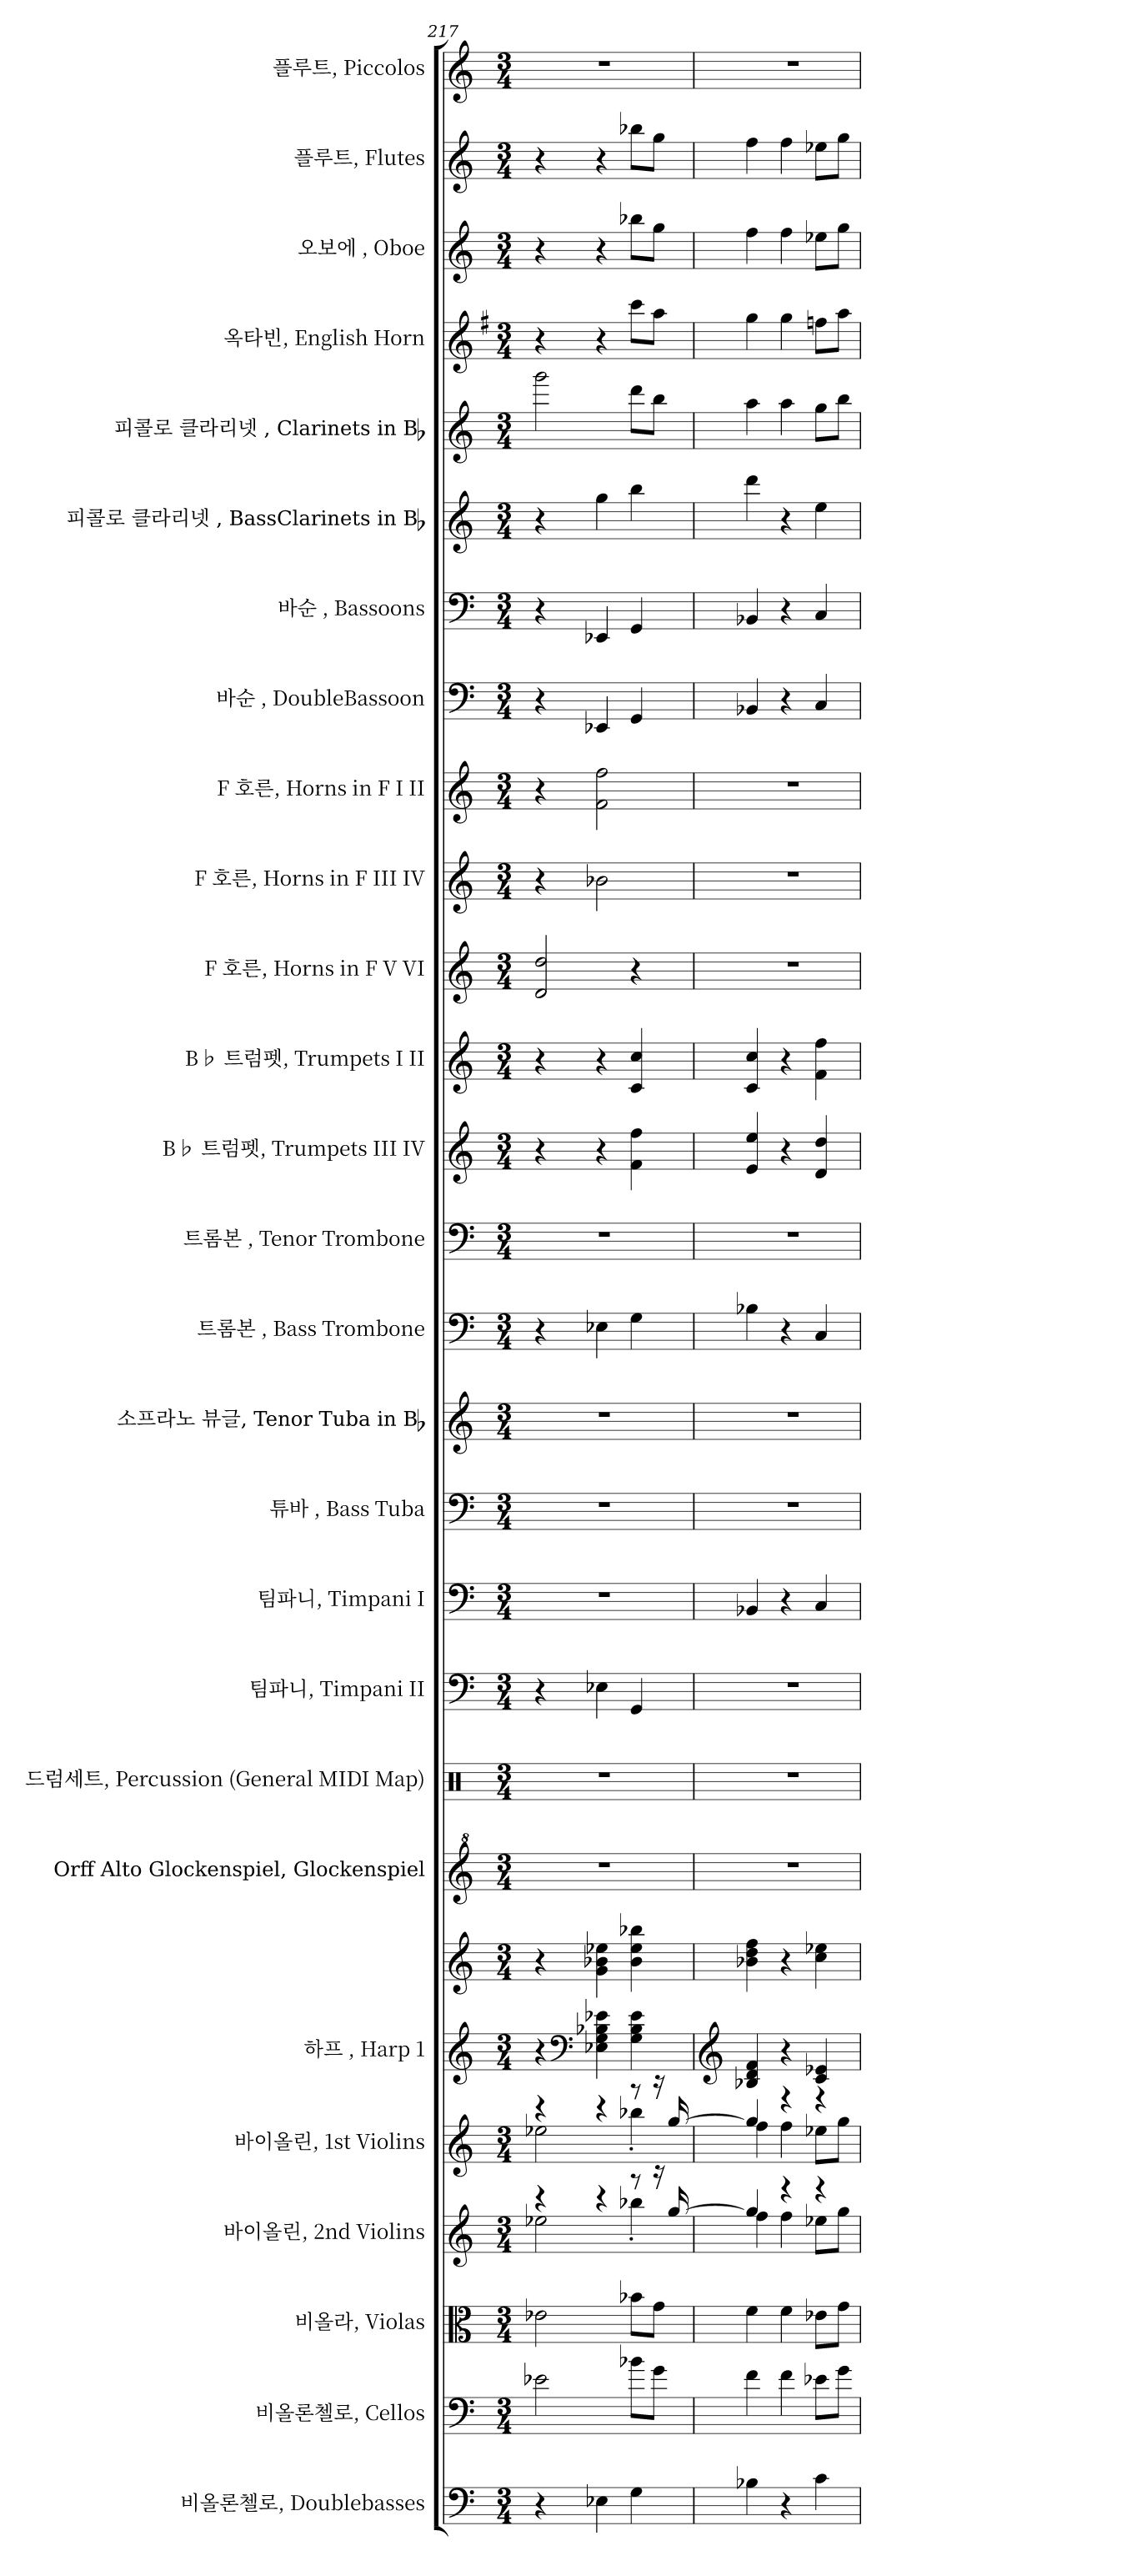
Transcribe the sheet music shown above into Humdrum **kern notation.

**kern	**kern	**kern	**kern	**kern	**kern	**kern	**kern	**kern	**kern	**kern	**kern	**kern	**kern	**kern	**kern	**kern	**kern	**kern	**kern	**kern	**kern	**kern	**kern	**kern	**kern	**kern	**kern
*part27	*part26	*part25	*part24	*part23	*part22	*part22	*part21	*part20	*part19	*part18	*part17	*part16	*part15	*part14	*part13	*part12	*part11	*part10	*part9	*part8	*part7	*part6	*part5	*part4	*part3	*part2	*part1
*staff28	*staff27	*staff26	*staff25	*staff24	*staff23	*staff22	*staff21	*staff20	*staff19	*staff18	*staff17	*staff16	*staff15	*staff14	*staff13	*staff12	*staff11	*staff10	*staff9	*staff8	*staff7	*staff6	*staff5	*staff4	*staff3	*staff2	*staff1
*I"비올론첼로, Doublebasses	*I"비올론첼로, Cellos	*I"비올라, Violas	*I"바이올린, 2nd Violins	*I"바이올린, 1st Violins	*I"하프 , Harp 1	*	*I"Orff Alto Glockenspiel, Glockenspiel	*I"드럼세트, Percussion (General MIDI Map)	*I"팀파니, Timpani II	*I"팀파니, Timpani I	*I"튜바 , Bass Tuba	*I"소프라노 뷰글, Tenor Tuba in Bb	*I"트롬본 , Bass Trombone	*I"트롬본 , Tenor Trombone	*I"B♭ 트럼펫, Trumpets III IV	*I"B♭ 트럼펫, Trumpets I II	*I"F 호른, Horns in F  V  VI	*I"F 호른, Horns in F III IV	*I"F 호른, Horns in F  I  II	*I"바순 , DoubleBassoon	*I"바순 , Bassoons	*I"피콜로 클라리넷 , BassClarinets in Bb	*I"피콜로 클라리넷 , Clarinets in Bb	*I"옥타빈, English Horn	*I"오보에 , Oboe	*I"플루트, Flutes	*I"플루트, Piccolos
*	*	*I'Vlas.	*I'Vlns.	*I'Vlns.	*I'Hrp.	*	*I'O. A. Glk.	*	*I'Timp.	*I'Timp.	*I'Tba.	*	*I'Tbn.	*I'Tbn.	*I'B♭ Tpt.	*I'B♭ Tpt.	*I'F Hn.	*I'F Hn.	*I'F Hn.	*	*I'Bsn.	*	*	*	*I'Ob.	*I'Fl.	*
*clefF4	*clefF4	*clefC3	*clefG2	*clefG2	*clefG2	*clefG2	*clefG^2	*clefX	*clefF4	*clefF4	*clefF4	*clefG2	*clefF4	*clefF4	*clefG2	*clefG2	*clefG2	*clefG2	*clefG2	*clefF4	*clefF4	*clefG2	*clefG2	*clefG2	*clefG2	*clefG2	*clefG2
*	*	*	*	*	*	*	*	*	*	*	*	*	*	*	*ITrd1c2	*ITrd1c2	*ITrd4c7	*ITrd4c7	*ITrd4c7	*	*	*ITrd-5c-8	*ITrd-5c-8	*ITrd4c7	*	*	*
*k[]	*k[]	*k[]	*k[]	*k[]	*k[]	*k[]	*k[]	*k[]	*k[]	*k[]	*k[]	*k[]	*k[]	*k[]	*k[b-e-]	*k[b-e-]	*k[b-]	*k[b-]	*k[b-]	*k[]	*k[]	*k[b-e-a-d-]	*k[b-e-a-d-]	*k[]	*k[]	*k[]	*k[]
*M3/4	*M3/4	*M3/4	*M3/4	*M3/4	*M3/4	*M3/4	*M3/4	*M3/4	*M3/4	*M3/4	*M3/4	*M3/4	*M3/4	*M3/4	*M3/4	*M3/4	*M3/4	*M3/4	*M3/4	*M3/4	*M3/4	*M3/4	*M3/4	*M3/4	*M3/4	*M3/4	*M3/4
=217	=217	=217	=217	=217	=217	=217	=217	=217	=217	=217	=217	=217	=217	=217	=217	=217	=217	=217	=217	=217	=217	=217	=217	=217	=217	=217	=217
*	*	*	*^	*^	*	*	*	*	*	*	*	*	*	*	*	*	*	*	*	*	*	*	*	*	*	*	*
4r	2e-X\	2e-X\	4r	2ee-X\	4r	2ee-X\	4r	4r	2.r	2.r	4r	2.r	2.r	2.r	4r	2.r	4r	4r	2G/ 2g/	4r	4r	4r	4r	4r	2eeee-\	4r	4r	4r	2.r
*	*	*	*	*	*	*	*clefF4	*	*	*	*	*	*	*	*	*	*	*	*	*	*	*	*	*	*	*	*	*	*
4E-X\	.	.	4r	.	4r	.	4E-X\ 4G\ 4B-X\ 4e-X\	4g\ 4b-X\ 4ee-X\	.	.	4E-X\	.	.	.	4E-X\	.	4r	4r	.	2e-X\	2B-\ 2b-\	4EE-X/	4EE-X/	4eee-\	.	4r	4r	4r	.
4G\	8b-X\L	8b-X\L	8r	4bb-X'\	8r	4bb-X'\	4G\ 4B-\ 4e-\	4b-\ 4ee-\ 4bb-X\	.	.	4GG/	.	.	.	4G\	.	4e-\ 4ee-\	4B-/ 4b-/	4r	.	.	4GG/	4GG/	4ggg\	8bbb-\L	8ff\L	8bb-X\L	8bb-X\L	.
.	8g\J	8g\J	16r	.	16r	.	.	.	.	.	.	.	.	.	.	.	.	.	.	.	.	.	.	.	8ggg\J	8dd\J	8gg\J	8gg\J	.
.	.	.	[16gg/	.	[16gg/	.	.	.	.	.	.	.	.	.	.	.	.	.	.	.	.	.	.	.	.	.	.	.	.
!!LO:PB:g=z
=218	=218	=218	=218	=218	=218	=218	=218	=218	=218	=218	=218	=218	=218	=218	=218	=218	=218	=218	=218	=218	=218	=218	=218	=218	=218	=218	=218	=218	=218
*	*	*	*	*	*	*	*clefG2	*	*	*	*	*	*	*	*	*	*	*	*	*	*	*	*	*	*	*	*	*	*
4B-X\	4f\	4f\	4gg/]	4ff\	4gg/]	4ff\	4B-X/ 4d/ 4f/	4b-X\ 4dd\ 4ff\	2.r	2.r	2.r	4BB-X/	2.r	2.r	4B-X\	2.r	4d/ 4dd/	4B-/ 4b-/	2.r	2.r	2.r	4BB-X/	4BB-X/	4bbb-\	4fff\	4cc\	4ff\	4ff\	2.r
4r	4f\	4f\	4r	4ff\	4r	4ff\	4r	4r	.	.	.	4r	.	.	4r	.	4r	4r	.	.	.	4r	4r	4r	4fff\	4cc\	4ff\	4ff\	.
4c\	8e-X\L	8e-X\L	4r	8ee-X\L	4r	8ee-X\L	4c/ 4e-X/	4cc\ 4ee-X\	.	.	.	4C/	.	.	4C/	.	4c/ 4cc/	4e-\ 4ee-\	.	.	.	4C/	4C/	4ccc\	8eee-\L	8b-X\L	8ee-X\L	8ee-X\L	.
.	8g\J	8g\J	.	8gg\J	.	8gg\J	.	.	.	.	.	.	.	.	.	.	.	.	.	.	.	.	.	.	8ggg\J	8dd\J	8gg\J	8gg\J	.
*	*	*	*v	*v	*	*	*	*	*	*	*	*	*	*	*	*	*	*	*	*	*	*	*	*	*	*	*	*	*
*	*	*	*	*v	*v	*	*	*	*	*	*	*	*	*	*	*	*	*	*	*	*	*	*	*	*	*	*	*
=	=	=	=	=	=	=	=	=	=	=	=	=	=	=	=	=	=	=	=	=	=	=	=	=	=	=	=
*-	*-	*-	*-	*-	*-	*-	*-	*-	*-	*-	*-	*-	*-	*-	*-	*-	*-	*-	*-	*-	*-	*-	*-	*-	*-	*-	*-
